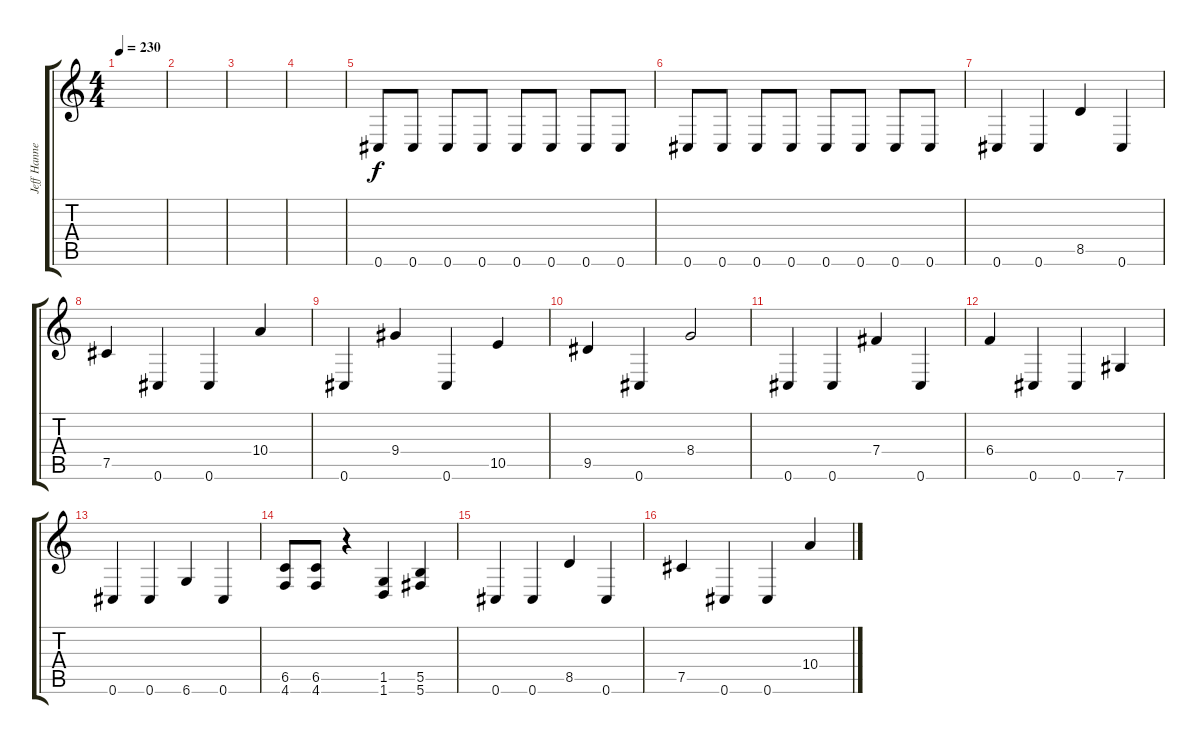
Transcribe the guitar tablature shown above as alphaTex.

\track ("Jeff Hanneman" "Jeff Hanne") {instrument distortionguitar}
\staff {score tabs}
\tuning (Db4 Ab3 E3 B2 Gb2 Db2) {hide}
\ts (4 4)
\tempo 230
\clef g2
\ks c
|
|
|
|
0.6.8{dy f} 0.6.8 0.6.8 0.6.8 0.6.8 0.6.8 0.6.8 0.6.8 |
0.6.8 0.6.8 0.6.8 0.6.8 0.6.8 0.6.8 0.6.8 0.6.8 |
0.6.4 0.6.4 8.5.4 0.6.4 |
7.5.4 0.6.4 0.6.4 10.4.4 |
0.6.4 9.4.4 0.6.4 10.5.4 |
9.5.4 0.6.4 8.4.2 |
0.6.4 0.6.4 7.4.4 0.6.4 |
6.4.4 0.6.4 0.6.4 7.6.4 |
0.6.4 0.6.4 6.6.4 0.6.4 |
(6.5 4.6).8 (6.5 4.6).8 r.4 (1.5 1.6).4 (5.5 5.6).4 |
0.6.4 0.6.4 8.5.4 0.6.4 |
7.5.4 0.6.4 0.6.4 10.4.4
